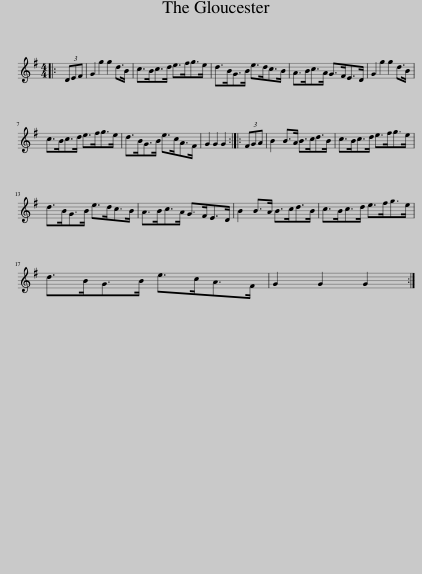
X:1
L:1/8
M:4/4
I:linebreak $
K:G
V:1 treble
V:1
|: (3DEF | G2 g2 g2 d>B | c>Bc>d e>fg>e | d>BG>B e>dc>B | A>Bc>A G>FE>D | %5
 G2 g2 g2 d>B |$ c>Bc>d e>fg>e | d>BG>B e>cA>F | G2 G2 G2 :: (3FGA | %10
 B2 B>A B>cd>B | c>Bc>d e>fg>e |$ d>BG>B e>dc>B | A>Bc>A G>FE>D | B2 B>A B>cd>B | %15
 c>Bc>d e>fg>e |$ d>BG>B e>cA>F | G2 G2 G2 :| %18
